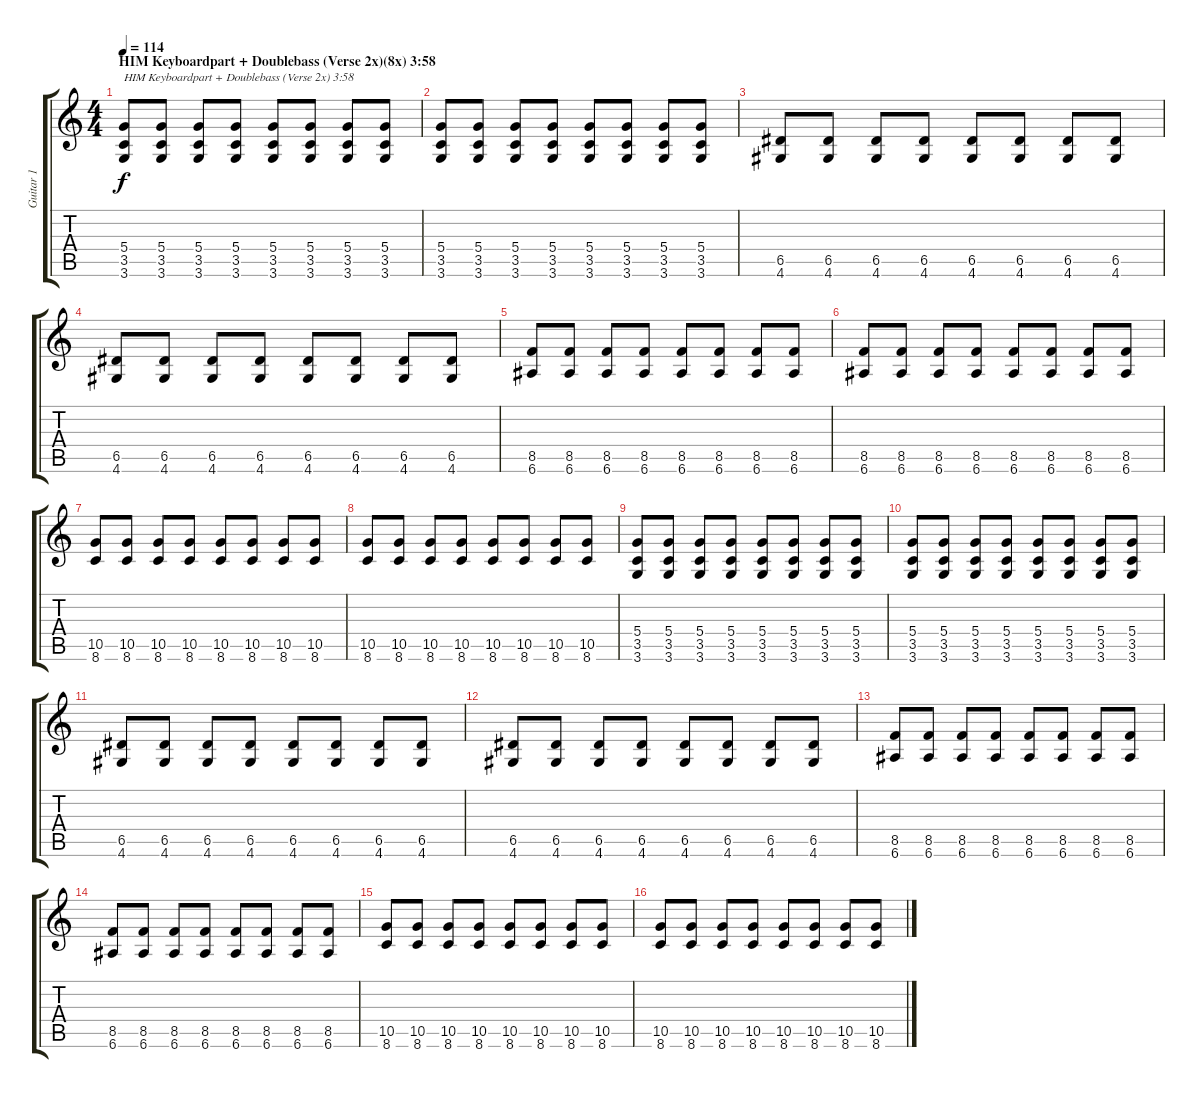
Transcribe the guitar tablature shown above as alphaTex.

\track ("Guitar 1" "Guitar 1") {instrument overdrivenguitar}
\staff {score tabs}
\tuning (E4 B3 G3 D3 A2 E2) {hide}
\ts (4 4)
\section ("" "HIM Keyboardpart + Doublebass (Verse 2x)(8x) 3:58")
\tempo 114
\clef g2
\ks c
(5.4 3.5 3.6).8{txt "HIM Keyboardpart + Doublebass (Verse 2x) 3:58" dy f} (5.4 3.5 3.6).8 (5.4 3.5 3.6).8 (5.4 3.5 3.6).8 (5.4 3.5 3.6).8 (5.4 3.5 3.6).8 (5.4 3.5 3.6).8 (5.4 3.5 3.6).8 |
(5.4 3.5 3.6).8 (5.4 3.5 3.6).8 (5.4 3.5 3.6).8 (5.4 3.5 3.6).8 (5.4 3.5 3.6).8 (5.4 3.5 3.6).8 (5.4 3.5 3.6).8 (5.4 3.5 3.6).8 |
(6.5 4.6).8 (6.5 4.6).8 (6.5 4.6).8 (6.5 4.6).8 (6.5 4.6).8 (6.5 4.6).8 (6.5 4.6).8 (6.5 4.6).8 |
(6.5 4.6).8 (6.5 4.6).8 (6.5 4.6).8 (6.5 4.6).8 (6.5 4.6).8 (6.5 4.6).8 (6.5 4.6).8 (6.5 4.6).8 |
(8.5 6.6).8 (8.5 6.6).8 (8.5 6.6).8 (8.5 6.6).8 (8.5 6.6).8 (8.5 6.6).8 (8.5 6.6).8 (8.5 6.6).8 |
(8.5 6.6).8 (8.5 6.6).8 (8.5 6.6).8 (8.5 6.6).8 (8.5 6.6).8 (8.5 6.6).8 (8.5 6.6).8 (8.5 6.6).8 |
(10.5 8.6).8 (10.5 8.6).8 (10.5 8.6).8 (10.5 8.6).8 (10.5 8.6).8 (10.5 8.6).8 (10.5 8.6).8 (10.5 8.6).8 |
(10.5 8.6).8 (10.5 8.6).8 (10.5 8.6).8 (10.5 8.6).8 (10.5 8.6).8 (10.5 8.6).8 (10.5 8.6).8 (10.5 8.6).8 |
(5.4 3.5 3.6).8 (5.4 3.5 3.6).8 (5.4 3.5 3.6).8 (5.4 3.5 3.6).8 (5.4 3.5 3.6).8 (5.4 3.5 3.6).8 (5.4 3.5 3.6).8 (5.4 3.5 3.6).8 |
(5.4 3.5 3.6).8 (5.4 3.5 3.6).8 (5.4 3.5 3.6).8 (5.4 3.5 3.6).8 (5.4 3.5 3.6).8 (5.4 3.5 3.6).8 (5.4 3.5 3.6).8 (5.4 3.5 3.6).8 |
(6.5 4.6).8 (6.5 4.6).8 (6.5 4.6).8 (6.5 4.6).8 (6.5 4.6).8 (6.5 4.6).8 (6.5 4.6).8 (6.5 4.6).8 |
(6.5 4.6).8 (6.5 4.6).8 (6.5 4.6).8 (6.5 4.6).8 (6.5 4.6).8 (6.5 4.6).8 (6.5 4.6).8 (6.5 4.6).8 |
(8.5 6.6).8 (8.5 6.6).8 (8.5 6.6).8 (8.5 6.6).8 (8.5 6.6).8 (8.5 6.6).8 (8.5 6.6).8 (8.5 6.6).8 |
(8.5 6.6).8 (8.5 6.6).8 (8.5 6.6).8 (8.5 6.6).8 (8.5 6.6).8 (8.5 6.6).8 (8.5 6.6).8 (8.5 6.6).8 |
(10.5 8.6).8 (10.5 8.6).8 (10.5 8.6).8 (10.5 8.6).8 (10.5 8.6).8 (10.5 8.6).8 (10.5 8.6).8 (10.5 8.6).8 |
(10.5 8.6).8 (10.5 8.6).8 (10.5 8.6).8 (10.5 8.6).8 (10.5 8.6).8 (10.5 8.6).8 (10.5 8.6).8 (10.5 8.6).8
